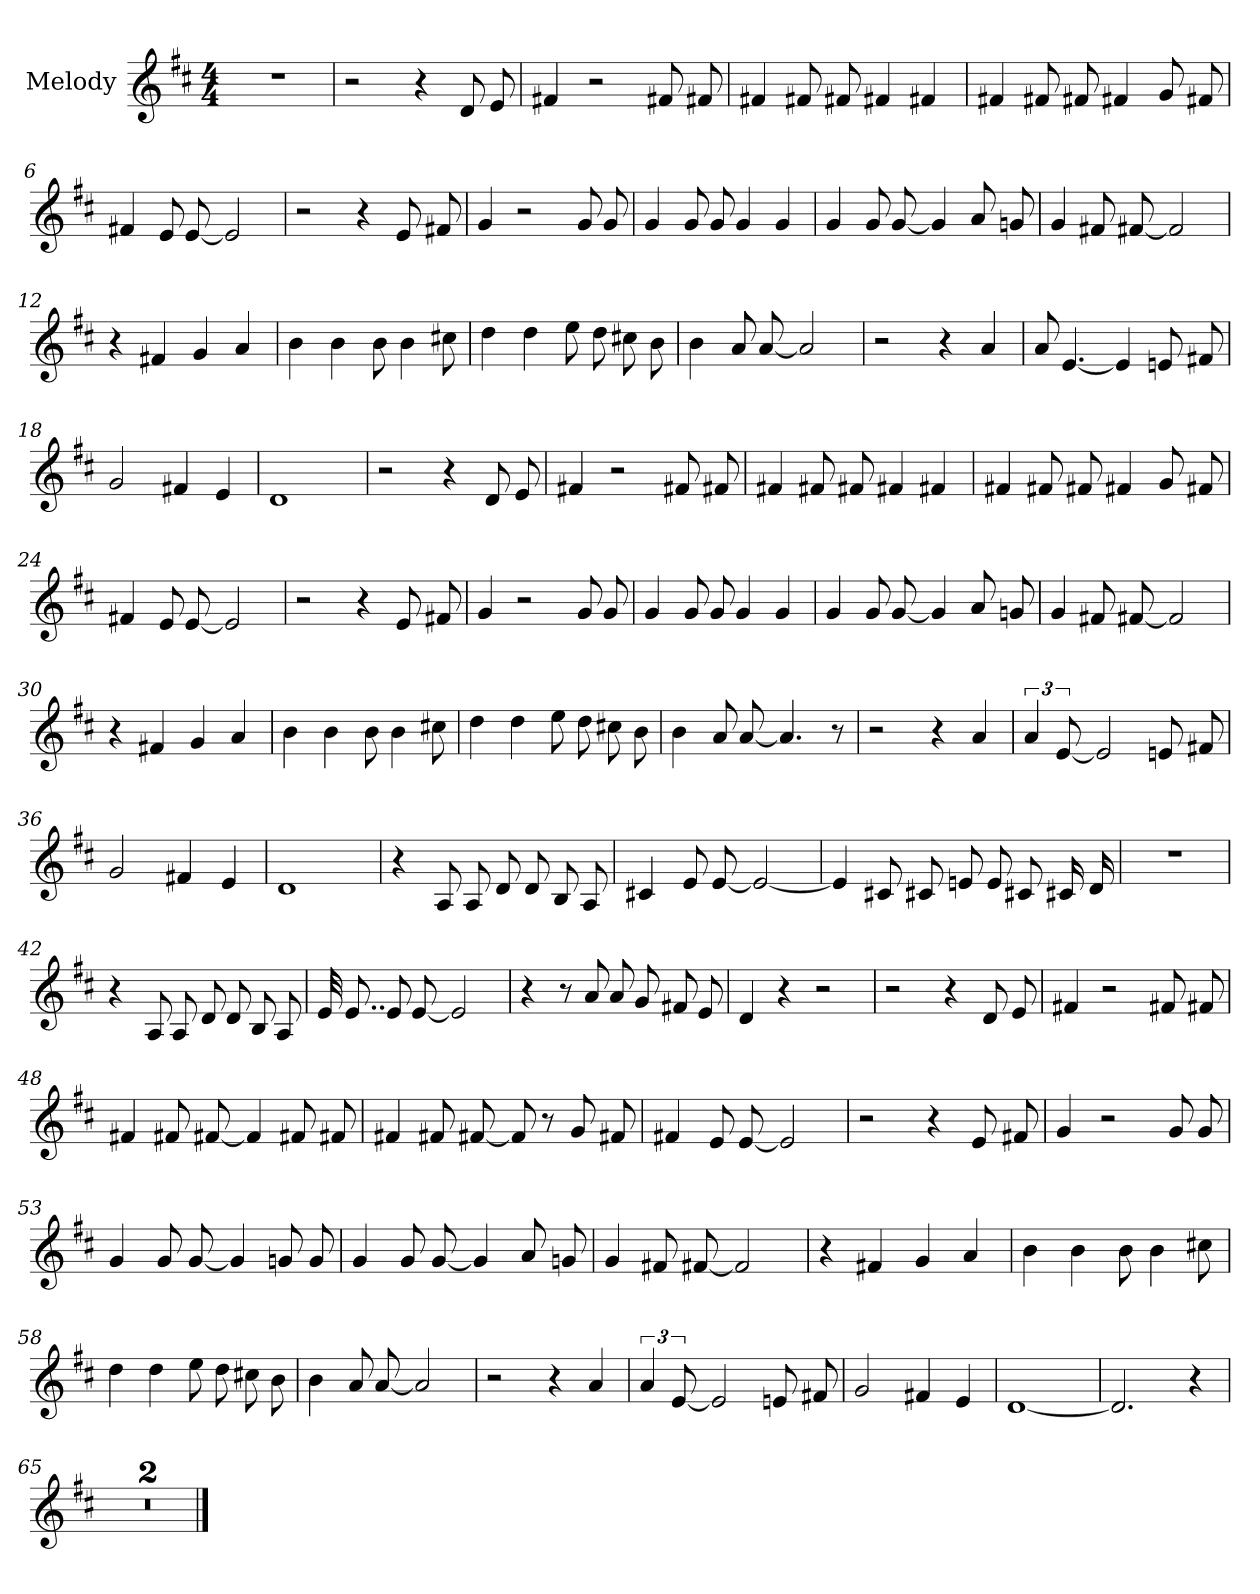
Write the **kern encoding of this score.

**kern
*part1
*staff1
*I"Melody
*I'Melody
*clefG2
*k[f#c#]
*M4/4
=1
1r
=2
2r
4r
8d/L
8e/
=3
4f#X/
2r
8f#X/L
8f#X/
=4
4f#X/
8f#X/L
8f#X/
4f#X/
4f#X/
=5
4f#X/
8f#X/L
8f#X/
4f#X/
8g/L
8f#X/
!!LO:LB:g=z
=6
4f#X/
8e/L
[<8e/
2e/]
=7
2r
4r
8e/L
8f#X/
=8
4g/
2r
8g/L
8g/
=9
4g/
8g/L
8g/
4g/
4g/
=10
4g/
8g/L
[<8g/
4g/]
8a/L
8gn/
!!LO:LB:g=z
=11
4g/
8f#X/L
[<8f#X/
2f#/]
=12
4r
4f#X/
4g/
4a/
=13
4b\
4b\
8b\
4b\
8cc#X\
=14
4dd\
4dd\
8ee\L
8dd\
8cc#X\
8b\
=15
4b\
8a/L
[<8a/
2a/]
!!LO:LB:g=z
=16
2r
4r
4a/
=17
8a/
[<4.e/
4e/]
8en/L
8f#X/
=18
2g/
4f#X/
4e/
=19
1d
=20
2r
4r
8d/L
8e/
=21
4f#X/
2r
8f#X/L
8f#X/
!!LO:LB:g=z
=22
4f#X/
8f#X/L
8f#X/
4f#X/
4f#X/
=23
4f#X/
8f#X/L
8f#X/
4f#X/
8g/L
8f#X/
=24
4f#X/
8e/L
[<8e/
2e/]
=25
2r
4r
8e/L
8f#X/
=26
4g/
2r
8g/L
8g/
!!LO:LB:g=z
=27
4g/
8g/L
8g/
4g/
4g/
=28
4g/
8g/L
[<8g/
4g/]
8a/L
8gn/
=29
4g/
8f#X/L
[<8f#X/
2f#/]
=30
4r
4f#X/
4g/
4a/
=31
4b\
4b\
8b\
4b\
8cc#X\
!!LO:LB:g=z
=32
4dd\
4dd\
8ee\L
8dd\
8cc#X\
8b\
=33
4b\
8a/L
[<8a/
4.a/]
8r
=34
2r
4r
4a/
=35
6a/
[<12e/
2e/]
8en/L
8f#X/
=36
2g/
4f#X/
4e/
!!LO:LB:g=z
=37
1d
=38
4r
8A/L
8A/
8d/L
8d/
8B/
8A/
=39
4c#X/
8e/L
[<8e/
2e/_<
=40
4e/]
8c#X/L
8c#X/
8en/L
8e/
8c#X/
16c#X/L
16d/J
=41
1r
!!LO:LB:g=z
=42
4r
8A/L
8A/
8d/L
8d/
8B/
8A/
=43
32e/LLL
8..e/
8e/
[<8e/
2e/]
=44
4r
8r
8a/
8a/L
8g/
8f#X/
8e/
=45
4d/
4r
2r
=46
2r
4r
8d/L
8e/
!!LO:LB:g=z
=47
4f#X/
2r
8f#X/L
8f#X/
=48
4f#X/
8f#X/L
[<8f#X/
4f#/]
8f#X/L
8f#X/
=49
4f#X/
8f#X/L
[<8f#X/
8f#/]
8r
8g/L
8f#X/
=50
4f#X/
8e/L
[<8e/
2e/]
!!LO:PB:g=z
=51
2r
4r
8e/L
8f#X/
=52
4g/
2r
8g/L
8g/
=53
4g/
8g/L
[<8g/
4g/]
8gn/L
8g/
=54
4g/
8g/L
[<8g/
4g/]
8a/L
8gn/
=55
4g/
8f#X/L
[<8f#X/
2f#/]
!!LO:LB:g=z
=56
4r
4f#X/
4g/
4a/
=57
4b\
4b\
8b\
4b\
8cc#X\
=58
4dd\
4dd\
8ee\L
8dd\
8cc#X\
8b\
=59
4b\
8a/L
[<8a/
2a/]
=60
2r
4r
4a/
!!LO:LB:g=z
=61
6a/
[<12e/
2e/]
8en/L
8f#X/
=62
2g/
4f#X/
4e/
=63
[<1d
=64
2.d/]
4r
=65
1r
=66
1r
==
*-
